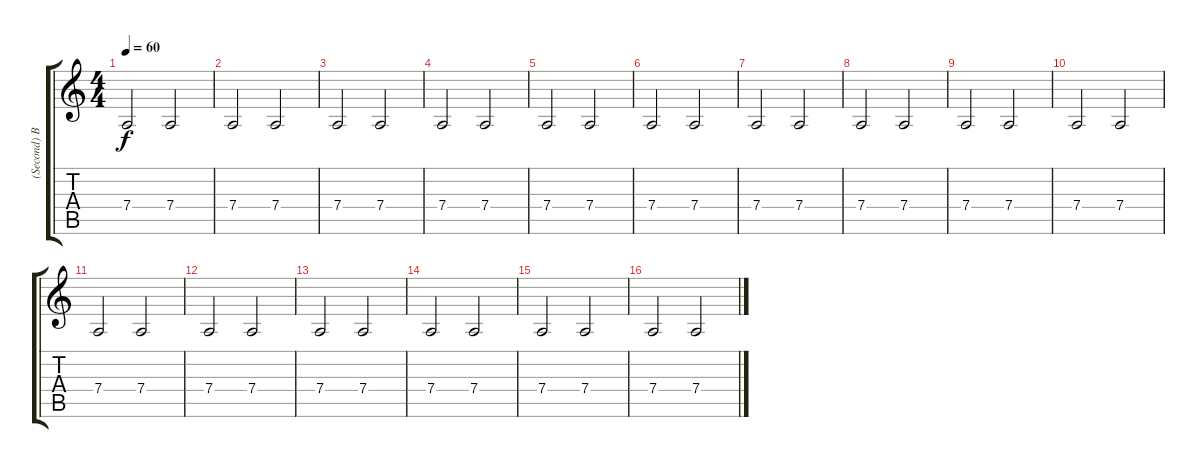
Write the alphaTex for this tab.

\track ("(Second) Background " "(Second) B") {instrument reversecymbal}
\staff {score tabs}
\tuning (E4 B3 G3 D3 A2 E2) {hide}
\ts (4 4)
\tempo 60
\clef g2
\ks c
7.4.2{dy f} 7.4.2 |
7.4.2 7.4.2 |
7.4.2 7.4.2 |
7.4.2 7.4.2 |
7.4.2 7.4.2 |
7.4.2 7.4.2 |
7.4.2 7.4.2 |
7.4.2 7.4.2 |
7.4.2 7.4.2 |
7.4.2 7.4.2 |
7.4.2 7.4.2 |
7.4.2 7.4.2 |
7.4.2 7.4.2 |
7.4.2 7.4.2 |
7.4.2 7.4.2 |
7.4.2 7.4.2
